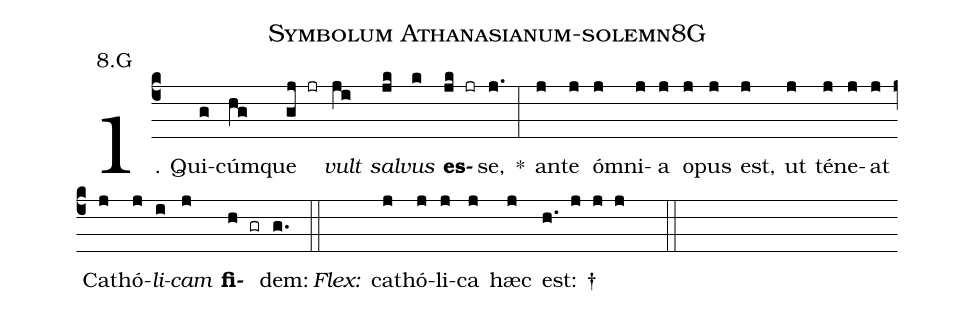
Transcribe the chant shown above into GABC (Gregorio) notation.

name: Symbolum Athanasianum-solemn8G;
annotation: 8.G;
%%
(c4)1. Qui(g)cúm(hg)que(gj jr) <i>vult</i>(ji) <i>sal</i>(jk)<i>vus</i>(k) <b>es</b>(jk jr)se,(j.) *(:) an(j)te(j) óm(j)ni(j)a(j) o(j)pus(j) est,(j) ut(j) té(j)ne(j)at(j) Ca(j)thó(j)<i>li</i>(i)<i>cam</i>(j) <b>fi</b>(h gr)dem:(g.) (::)
<i>Flex:</i>()  ca(j)thó(j)li(j)ca(j) hæc(j) est: †(h. j j j  ::)
